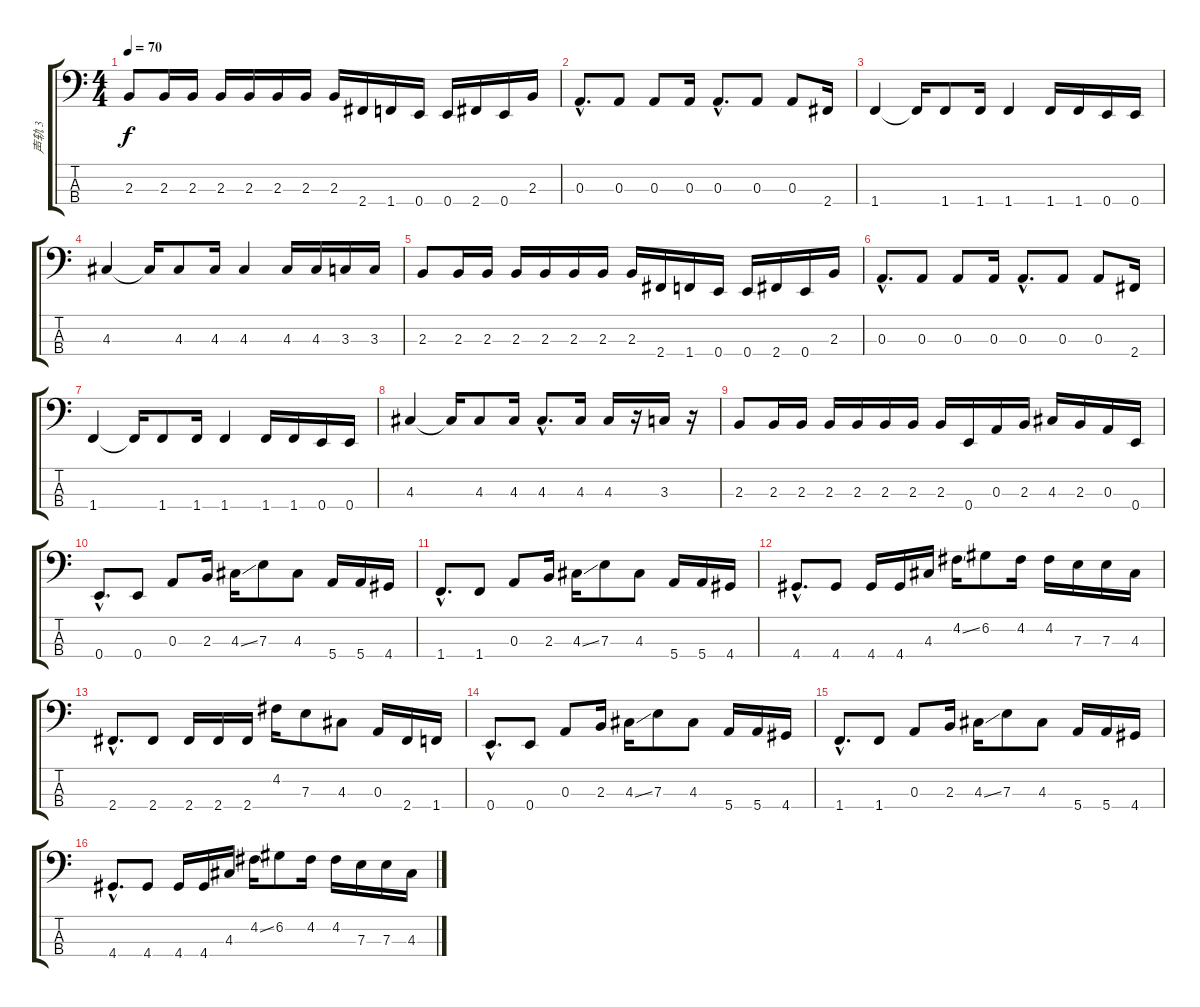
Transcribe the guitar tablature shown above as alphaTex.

\track ("声轨 3" "声轨 3") {instrument electricbassfinger}
\staff {score tabs}
\tuning (G2 D2 A1 E1) {hide}
\ts (4 4)
\tempo 70
\clef f4
\ks c
2.3.8{dy f} 2.3.16 2.3.16 2.3.16 2.3.16 2.3.16 2.3.16 2.3.16 2.4.16 1.4.16 0.4.16 0.4.16 2.4.16 0.4.16 2.3.16 |
0.3{hac}.8{d} 0.3.8 0.3.8 0.3.16 0.3{hac}.8{d} 0.3.8 0.3.8 2.4.16 |
1.4.4 1.4{t}.16 1.4.8 1.4.16 1.4.4 1.4.16 1.4.16 0.4.16 0.4.16 |
4.3.4 4.3{t}.16 4.3.8 4.3.16 4.3.4 4.3.16 4.3.16 3.3.16 3.3.16 |
2.3.8 2.3.16 2.3.16 2.3.16 2.3.16 2.3.16 2.3.16 2.3.16 2.4.16 1.4.16 0.4.16 0.4.16 2.4.16 0.4.16 2.3.16 |
0.3{hac}.8{d} 0.3.8 0.3.8 0.3.16 0.3{hac}.8{d} 0.3.8 0.3.8 2.4.16 |
1.4.4 1.4{t}.16 1.4.8 1.4.16 1.4.4 1.4.16 1.4.16 0.4.16 0.4.16 |
4.3.4 4.3{t}.16 4.3.8 4.3.16 4.3{hac}.8{d} 4.3.16 4.3.16 r.16 3.3.16 r.16 |
2.3.8 2.3.16 2.3.16 2.3.16 2.3.16 2.3.16 2.3.16 2.3.16 0.4.16 0.3.16 2.3.16 4.3.16 2.3.16 0.3.16 0.4.16 |
0.4{hac}.8{d} 0.4.8 0.3.8 2.3.16 4.3{ss}.16 7.3.8 4.3.8 5.4.16 5.4.16 4.4.16 |
1.4{hac}.8{d} 1.4.8 0.3.8 2.3.16 4.3{ss}.16 7.3.8 4.3.8 5.4.16 5.4.16 4.4.16 |
4.4{hac}.8{d} 4.4.8 4.4.16 4.4.16 4.3.16 4.2{ss}.16 6.2.8 4.2.16 4.2.16 7.3.16 7.3.16 4.3.16 |
2.4{hac}.8{d} 2.4.8 2.4.16 2.4.16 2.4.16 4.2.16 7.3.8 4.3.8 0.3.16 2.4.16 1.4.16 |
0.4{hac}.8{d} 0.4.8 0.3.8 2.3.16 4.3{ss}.16 7.3.8 4.3.8 5.4.16 5.4.16 4.4.16 |
1.4{hac}.8{d} 1.4.8 0.3.8 2.3.16 4.3{ss}.16 7.3.8 4.3.8 5.4.16 5.4.16 4.4.16 |
4.4{hac}.8{d} 4.4.8 4.4.16 4.4.16 4.3.16 4.2{ss}.16 6.2.8 4.2.16 4.2.16 7.3.16 7.3.16 4.3.16
